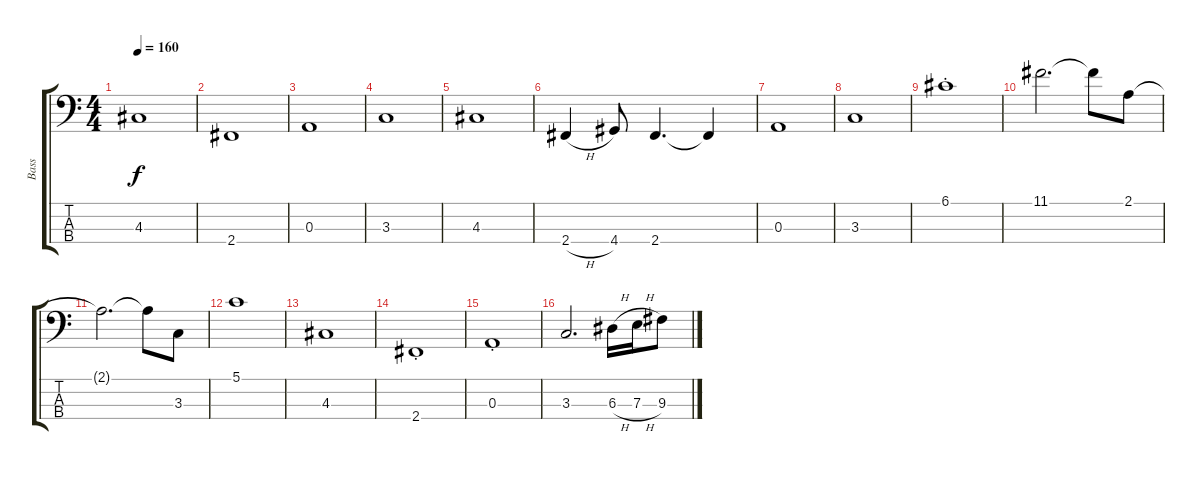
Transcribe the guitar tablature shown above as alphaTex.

\track ("Bass" "Bass") {instrument electricbassfinger}
\staff {score tabs}
\tuning (G2 D2 A1 E1) {hide}
\ts (4 4)
\tempo 160
\clef f4
\ks c
4.3.1{dy f} |
2.4.1 |
0.3.1 |
3.3.1 |
4.3.1 |
2.4{h}.4 4.4.8 2.4.4{d} 2.4{t}.4 |
0.3.1 |
3.3.1 |
6.1{st}.1 |
11.1.2{d} 11.1{t}.8 2.1.8 |
2.1{t}.2{d} 2.1{t}.8 3.3.8 |
5.1.1 |
4.3.1 |
2.4{st}.1 |
0.3{st}.1 |
3.3.2{d} 6.3{h}.16 7.3{h}.16 9.3.8
